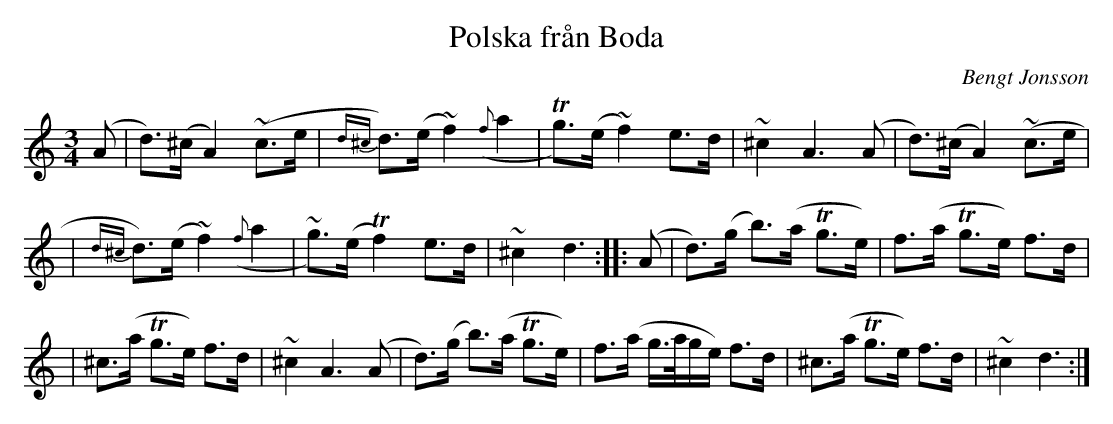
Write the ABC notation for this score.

X:1
T: Polska fr\aan Boda
O: Bengt Jonsson
M: 3/4
L: 1/8
K: DDor
(A \
| d)>(^c A2) (~c>e \
| {d^c}d)>(e ~f2) ({f}a2 \
| Tg)>(e ~f2) e>d \
| ~^c2 A3 (A \
| d)>(^c A2) (~c>e |
| {d^c}d)>(e ~f2) ({f}a2 \
| ~g)>(e Tf2) e>d \
| ~^c2 d3 :|\
|: (A \
| d)>(g b)>(a Tg>e) \
| f>(a Tg>e) f>d |
| ^c>(a Tg>e) f>d \
| ~^c2 A3 (A \
| d)>(g b)>(a Tg>e) \
| f>(a g/>a/g/e/) f>d \
| ^c>(a Tg>e) f>d \
| ~^c2 d3 :|
